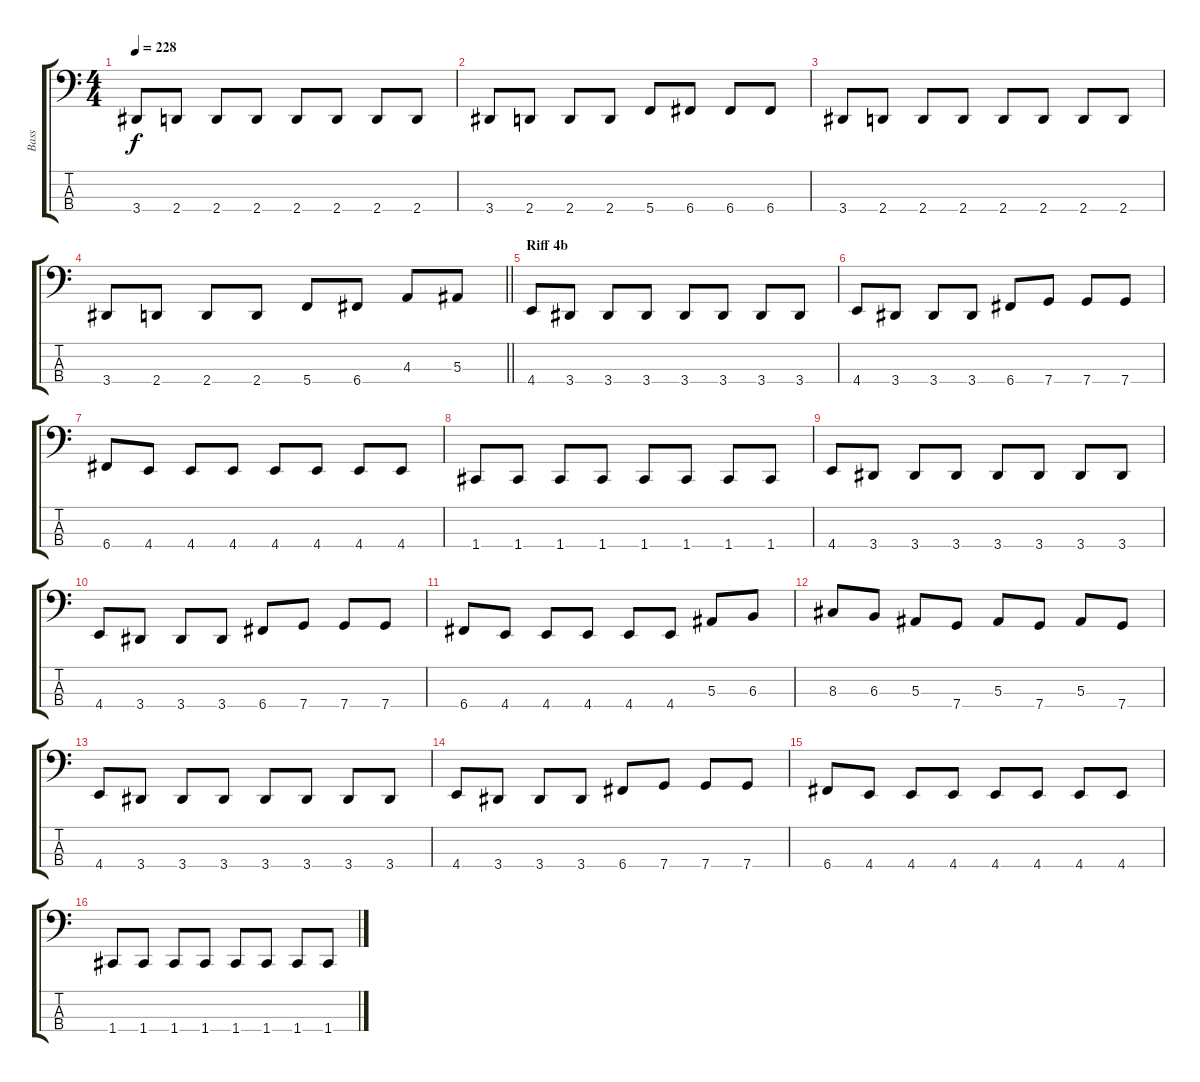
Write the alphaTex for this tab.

\track ("Bass" "Bass") {instrument electricbassfinger}
\staff {score tabs}
\tuning (Eb2 Bb1 F1 C1) {hide}
\ts (4 4)
\tempo 228
\clef f4
\ks c
3.4.8{dy f} 2.4.8 2.4.8 2.4.8 2.4.8 2.4.8 2.4.8 2.4.8 |
3.4.8 2.4.8 2.4.8 2.4.8 5.4.8 6.4.8 6.4.8 6.4.8 |
3.4.8 2.4.8 2.4.8 2.4.8 2.4.8 2.4.8 2.4.8 2.4.8 |
\barLineRight lightlight
3.4.8 2.4.8 2.4.8 2.4.8 5.4.8 6.4.8 4.3.8 5.3.8 |
\section ("" "Riff 4b")
4.4.8 3.4.8 3.4.8 3.4.8 3.4.8 3.4.8 3.4.8 3.4.8 |
4.4.8 3.4.8 3.4.8 3.4.8 6.4.8 7.4.8 7.4.8 7.4.8 |
6.4.8 4.4.8 4.4.8 4.4.8 4.4.8 4.4.8 4.4.8 4.4.8 |
1.4.8 1.4.8 1.4.8 1.4.8 1.4.8 1.4.8 1.4.8 1.4.8 |
4.4.8 3.4.8 3.4.8 3.4.8 3.4.8 3.4.8 3.4.8 3.4.8 |
4.4.8 3.4.8 3.4.8 3.4.8 6.4.8 7.4.8 7.4.8 7.4.8 |
6.4.8 4.4.8 4.4.8 4.4.8 4.4.8 4.4.8 5.3.8 6.3.8 |
8.3.8 6.3.8 5.3.8 7.4.8 5.3.8 7.4.8 5.3.8 7.4.8 |
4.4.8 3.4.8 3.4.8 3.4.8 3.4.8 3.4.8 3.4.8 3.4.8 |
4.4.8 3.4.8 3.4.8 3.4.8 6.4.8 7.4.8 7.4.8 7.4.8 |
6.4.8 4.4.8 4.4.8 4.4.8 4.4.8 4.4.8 4.4.8 4.4.8 |
1.4.8 1.4.8 1.4.8 1.4.8 1.4.8 1.4.8 1.4.8 1.4.8
